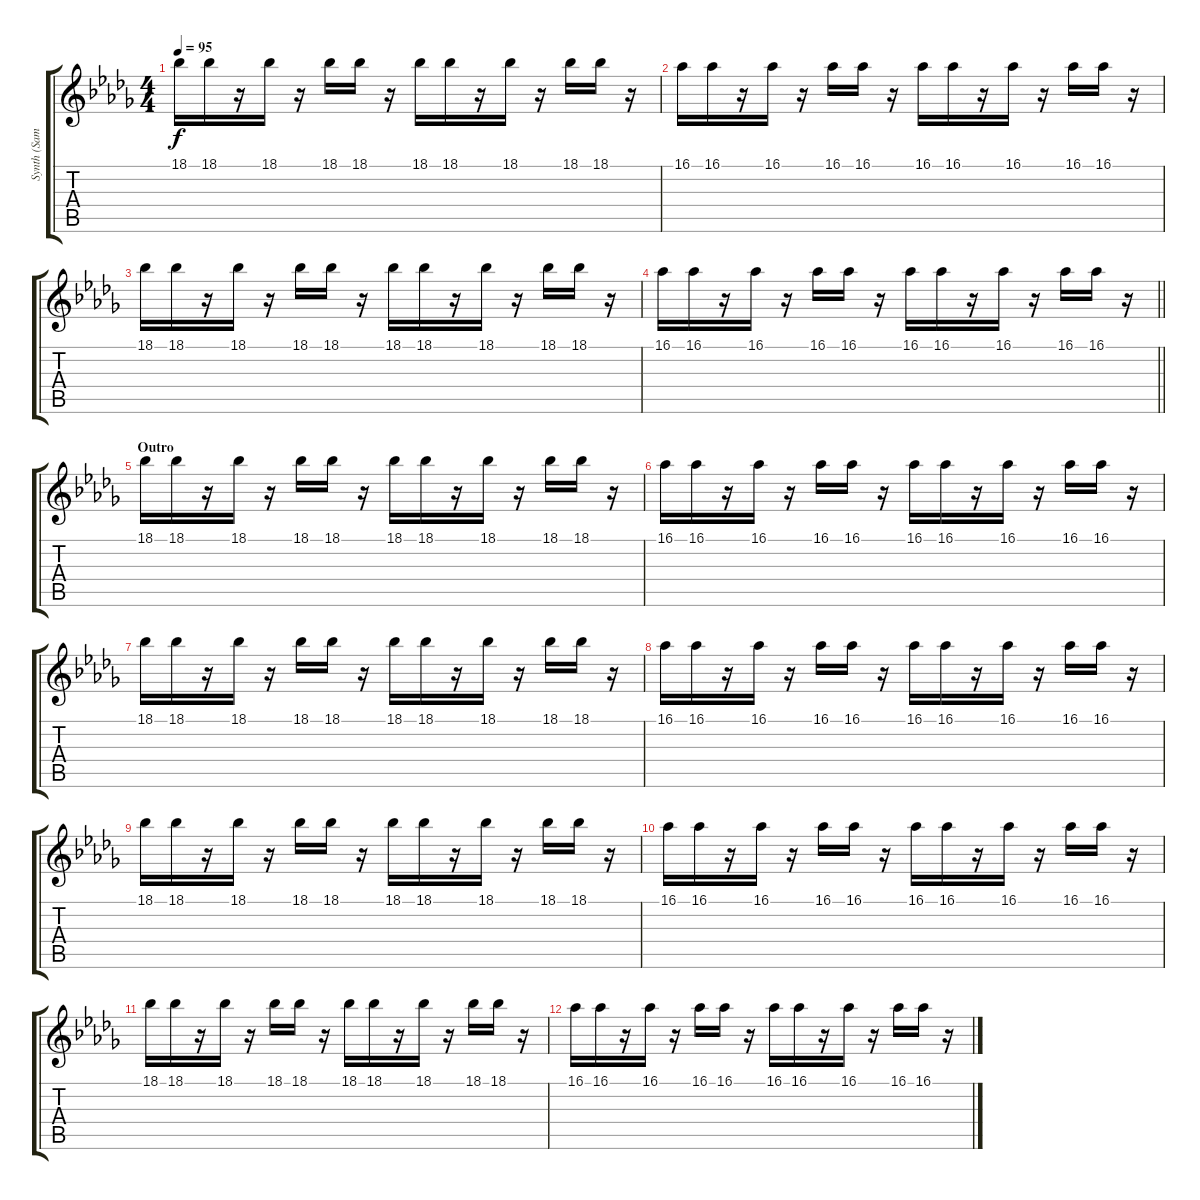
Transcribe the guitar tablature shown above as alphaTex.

\track ("Synth (Samples)" "Synth (Sam") {instrument lead2sawtooth}
\staff {score tabs}
\tuning (E4 B3 G3 D3 A2 E2) {hide}
\ts (4 4)
\tempo 95
\clef g2
\ks db
18.1.16{dy f} 18.1.16 r.16 18.1.16 r.16 18.1.16 18.1.16 r.16 18.1.16 18.1.16 r.16 18.1.16 r.16 18.1.16 18.1.16 r.16 |
16.1.16 16.1.16 r.16 16.1.16 r.16 16.1.16 16.1.16 r.16 16.1.16 16.1.16 r.16 16.1.16 r.16 16.1.16 16.1.16 r.16 |
18.1.16 18.1.16 r.16 18.1.16 r.16 18.1.16 18.1.16 r.16 18.1.16 18.1.16 r.16 18.1.16 r.16 18.1.16 18.1.16 r.16 |
\barLineRight lightlight
16.1.16 16.1.16 r.16 16.1.16 r.16 16.1.16 16.1.16 r.16 16.1.16 16.1.16 r.16 16.1.16 r.16 16.1.16 16.1.16 r.16 |
\section ("" "Outro")
18.1.16{volume 10} 18.1.16 r.16 18.1.16 r.16 18.1.16 18.1.16 r.16 18.1.16 18.1.16 r.16 18.1.16 r.16 18.1.16 18.1.16 r.16 |
16.1.16 16.1.16 r.16 16.1.16 r.16 16.1.16 16.1.16 r.16 16.1.16 16.1.16 r.16 16.1.16 r.16 16.1.16 16.1.16 r.16 |
18.1.16 18.1.16 r.16 18.1.16 r.16 18.1.16 18.1.16 r.16 18.1.16 18.1.16 r.16 18.1.16 r.16 18.1.16 18.1.16 r.16 |
16.1.16 16.1.16 r.16 16.1.16 r.16 16.1.16 16.1.16 r.16 16.1.16 16.1.16 r.16 16.1.16 r.16 16.1.16 16.1.16 r.16 |
18.1.16{volume 10} 18.1.16 r.16 18.1.16 r.16 18.1.16 18.1.16 r.16 18.1.16 18.1.16 r.16 18.1.16 r.16 18.1.16 18.1.16 r.16 |
16.1.16 16.1.16 r.16 16.1.16 r.16 16.1.16 16.1.16 r.16 16.1.16 16.1.16 r.16 16.1.16 r.16 16.1.16 16.1.16 r.16 |
18.1.16 18.1.16 r.16 18.1.16 r.16 18.1.16 18.1.16 r.16 18.1.16 18.1.16 r.16 18.1.16 r.16 18.1.16 18.1.16 r.16 |
16.1.16 16.1.16 r.16 16.1.16 r.16 16.1.16 16.1.16 r.16 16.1.16 16.1.16 r.16 16.1.16 r.16 16.1.16 16.1.16 r.16
